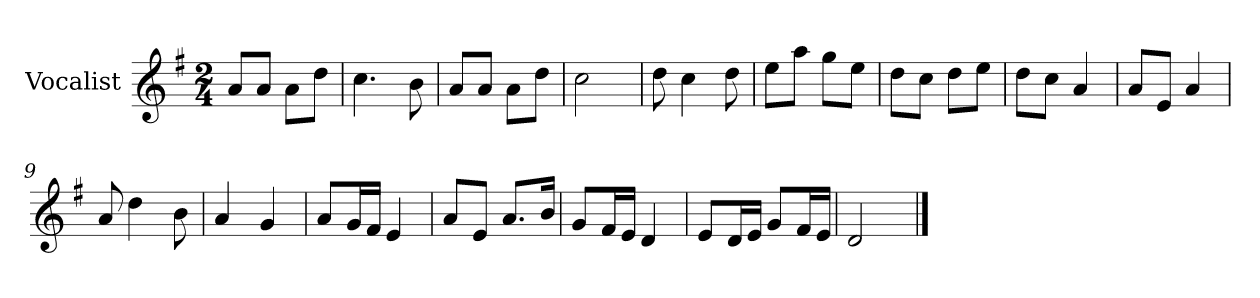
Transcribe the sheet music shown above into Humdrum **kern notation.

**kern
*part1
*staff1
*I"Vocalist
*k[f#]
*G:
*M2/4
=
8aL
8aJ
8aL
8ddJ
=1
4.cc
8b
=2
8aL
8aJ
8aL
8ddJ
=3
2cc
=4
8dd
4cc
8dd
=5
8eeL
8aaJ
8ggL
8eeJ
=6
8ddL
8ccJ
8ddL
8eeJ
=7
8ddL
8ccJ
4a
=8
8aL
8eJ
4a
=9
8a
4dd
8b
=10
4a
4g
=11
8aL
16gL
16f#JJ
4e
=12
8aL
8eJ
8.aL
16bJk
=13
8gL
16f#L
16eJJ
4d
=14
8eL
16dL
16eJJ
8gL
16f#L
16eJJ
=15
2d
==
*-
